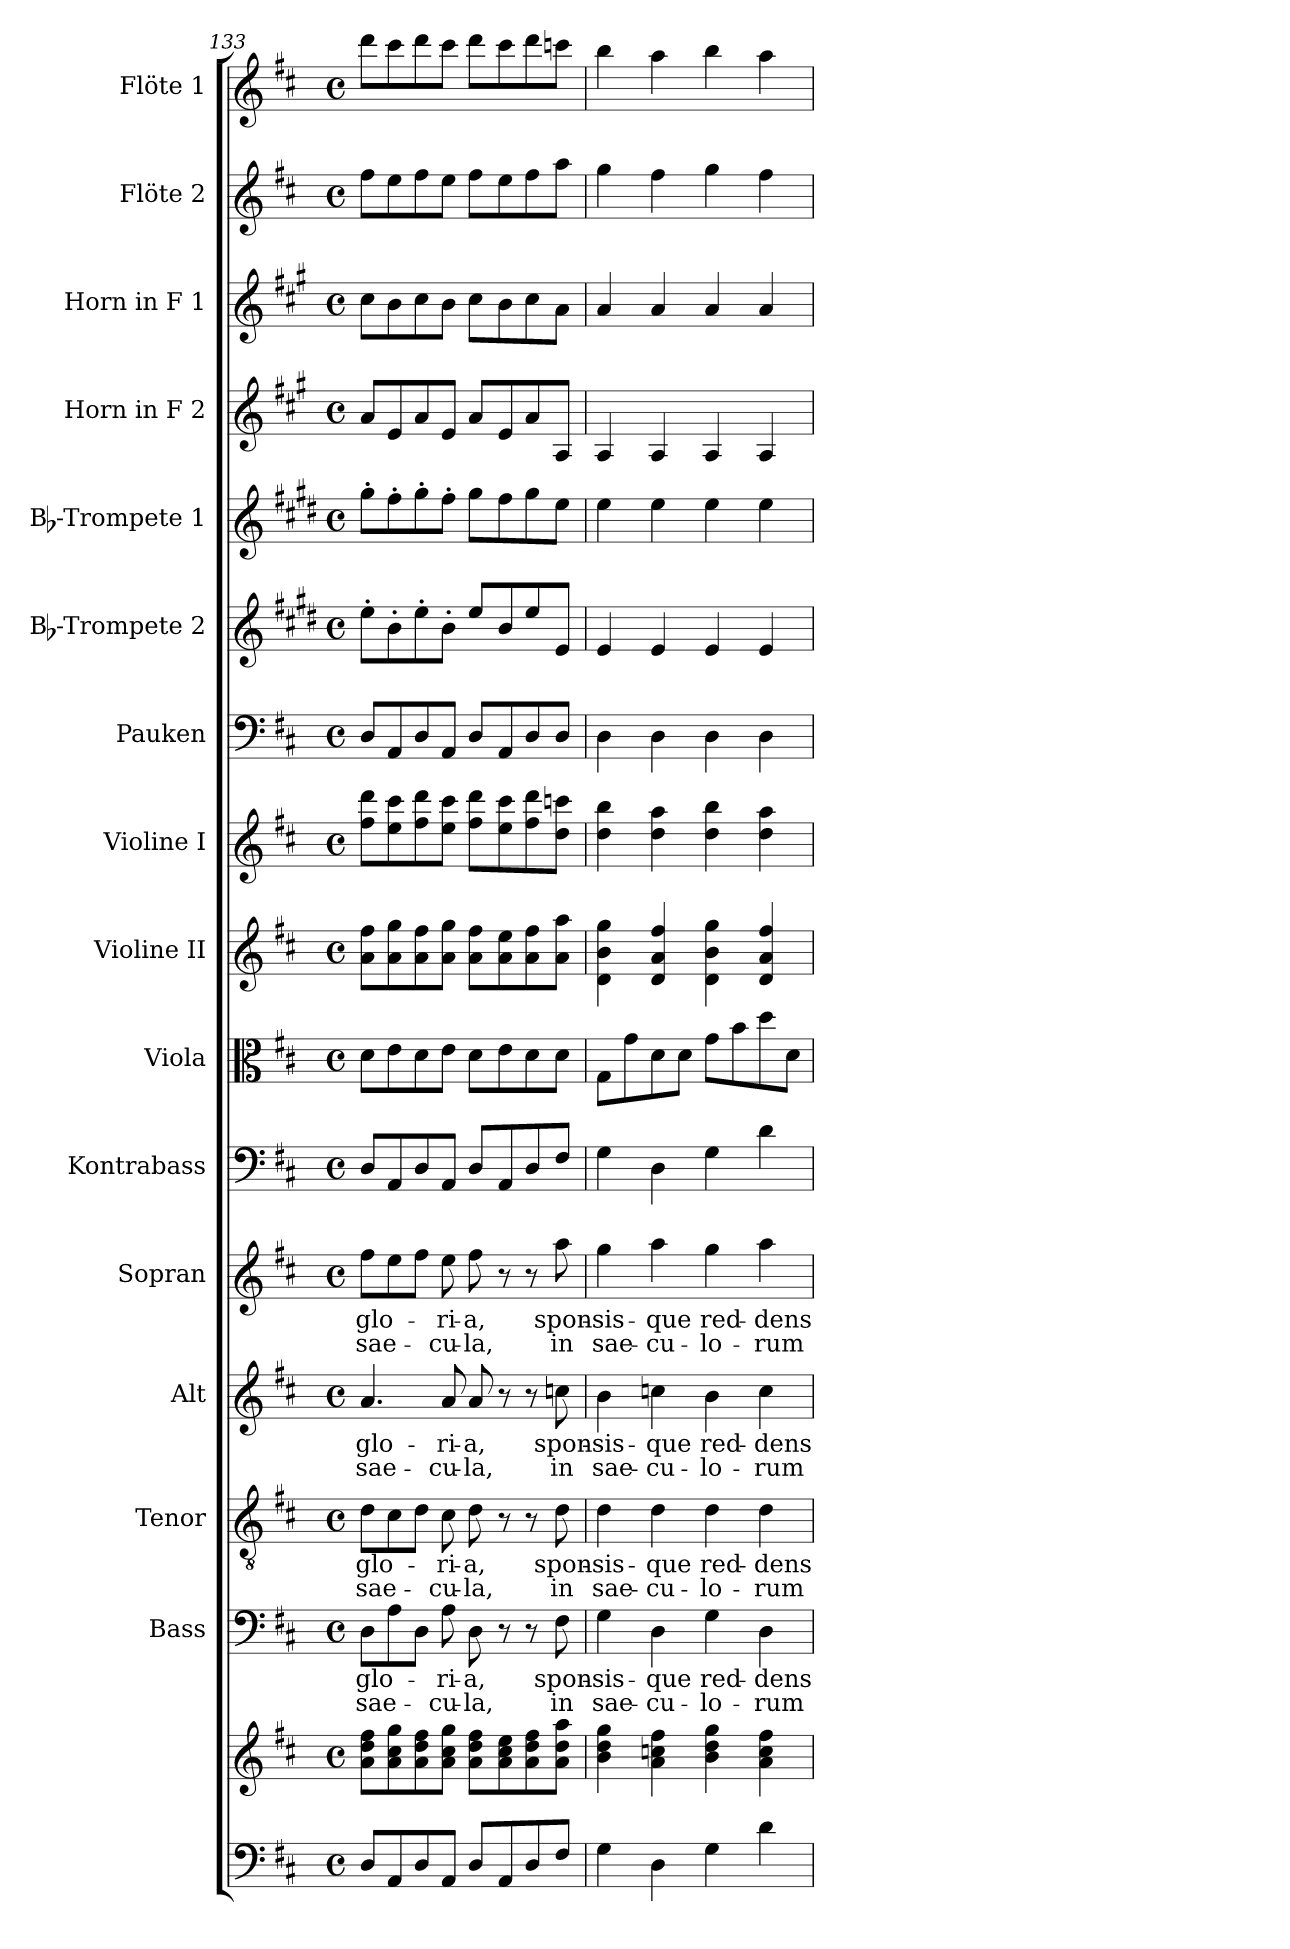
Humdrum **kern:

**kern	**kern	**kern	**text	**text	**kern	**text	**text	**kern	**text	**text	**kern	**text	**text	**kern	**kern	**kern	**kern	**kern	**kern	**kern	**kern	**kern	**kern	**kern
*part16	*part16	*part15	*part15	*part15	*part14	*part14	*part14	*part13	*part13	*part13	*part12	*part12	*part12	*part11	*part10	*part9	*part8	*part7	*part6	*part5	*part4	*part3	*part2	*part1
*staff17	*staff16	*staff15	*staff15	*staff15	*staff14	*staff14	*staff14	*staff13	*staff13	*staff13	*staff12	*staff12	*staff12	*staff11	*staff10	*staff9	*staff8	*staff7	*staff6	*staff5	*staff4	*staff3	*staff2	*staff1
*	*	*I"Bass	*	*	*I"Tenor	*	*	*I"Alt	*	*	*I"Sopran	*	*	*I"Kontrabass	*I"Viola	*I"Violine II	*I"Violine I	*I"Pauken	*I"Bb-Trompete 2	*I"Bb-Trompete 1	*I"Horn in F 2	*I"Horn in F 1	*I"Flöte 2	*I"Flöte 1
*	*	*I'B.	*	*	*I'T.	*	*	*I'A.	*	*	*I'S.	*	*	*I'Kb.	*I'Vla.	*I'Vl. II	*I'Vl. I	*I'Pk.	*I'Bb Trp. 2	*I'Bb Trp. 1	*	*	*I'Fl. 2	*I'Fl. 1
*clefF4	*clefG2	*clefF4	*	*	*clefGv2	*	*	*clefG2	*	*	*clefG2	*	*	*clefF4	*clefC3	*clefG2	*clefG2	*clefF4	*clefG2	*clefG2	*clefG2	*clefG2	*clefG2	*clefG2
*	*	*	*	*	*	*	*	*	*	*	*	*	*	*ITrd7c12	*	*	*	*	*ITrd1c2	*ITrd1c2	*ITrd4c7	*ITrd4c7	*	*
*k[f#c#]	*k[f#c#]	*k[f#c#]	*	*	*k[f#c#]	*	*	*k[f#c#]	*	*	*k[f#c#]	*	*	*k[f#c#]	*k[f#c#]	*k[f#c#]	*k[f#c#]	*k[f#c#]	*k[f#c#]	*k[f#c#]	*k[f#c#]	*k[f#c#]	*k[f#c#]	*k[f#c#]
*D:	*D:	*D:	*	*	*D:	*	*	*D:	*	*	*D:	*	*	*D:	*D:	*D:	*D:	*D:	*D:	*D:	*D:	*D:	*D:	*D:
*M4/4	*M4/4	*M4/4	*	*	*M4/4	*	*	*M4/4	*	*	*M4/4	*	*	*M4/4	*M4/4	*M4/4	*M4/4	*M4/4	*M4/4	*M4/4	*M4/4	*M4/4	*M4/4	*M4/4
*met(c)	*met(c)	*met(c)	*	*	*met(c)	*	*	*met(c)	*	*	*met(c)	*	*	*met(c)	*met(c)	*met(c)	*met(c)	*met(c)	*met(c)	*met(c)	*met(c)	*met(c)	*met(c)	*met(c)
=133	=133	=133	=133	=133	=133	=133	=133	=133	=133	=133	=133	=133	=133	=133	=133	=133	=133	=133	=133	=133	=133	=133	=133	=133
!	!	!	!LO:LY:b	!LO:LY:b	!	!LO:LY:b	!LO:LY:b	!	!LO:LY:b	!LO:LY:b	!	!LO:LY:b	!LO:LY:b	!	!	!	!	!	!	!	!	!	!	!
8D/L	8a\ 8dd\ 8ff#\L	8D\L	glo-	sae-	8d\L	glo-	sae-	4.a/	glo-	sae-	8ff#\L	glo-	sae-	8DD/L	8d\L	8a\ 8ff#\L	8ff#\ 8ddd\L	8D/L	8dd'>\L	8ff#'>\L	8d/L	8f#\L	8ff#\L	8ddd\L
8AA/	8a\ 8cc#\ 8gg\	8A\	.	.	8c#\	.	.	.	.	.	8ee\	.	.	8AAA/	8e\	8a\ 8gg\	8ee\ 8ccc#\	8AA/	8a'>\	8ee'>\	8A/	8e\	8ee\	8ccc#\
8D/	8a\ 8dd\ 8ff#\	8D\J	.	.	8d\J	.	.	.	.	.	8ff#\J	.	.	8DD/	8d\	8a\ 8ff#\	8ff#\ 8ddd\	8D/	8dd'>\	8ff#'>\	8d/	8f#\	8ff#\	8ddd\
!	!	!	!LO:LY:b	!LO:LY:b	!	!LO:LY:b	!LO:LY:b	!	!LO:LY:b	!LO:LY:b	!	!LO:LY:b	!LO:LY:b	!	!	!	!	!	!	!	!	!	!	!
8AA/J	8a\ 8cc#\ 8gg\J	8A\	-ri-	-cu-	8c#\	-ri-	-cu-	8a/	-ri-	-cu-	8ee\	-ri-	-cu-	8AAA/J	8e\J	8a\ 8gg\J	8ee\ 8ccc#\J	8AA/J	8a'>\J	8ee'>\J	8A/J	8e\J	8ee\J	8ccc#\J
!	!	!	!LO:LY:b	!LO:LY:b	!	!LO:LY:b	!LO:LY:b	!	!LO:LY:b	!LO:LY:b	!	!LO:LY:b	!LO:LY:b	!	!	!	!	!	!	!	!	!	!	!
8D/L	8a\ 8dd\ 8ff#\L	8D\	-a,	-la,	8d\	-a,	-la,	8a/	-a,	-la,	8ff#\	-a,	-la,	8DD/L	8d\L	8a\ 8ff#\L	8ff#\ 8ddd\L	8D/L	8dd/L	8ff#\L	8d/L	8f#\L	8ff#\L	8ddd\L
8AA/	8a\ 8cc#\ 8ee\	8r	.	.	8r	.	.	8r	.	.	8r	.	.	8AAA/	8e\	8a\ 8ee\	8ee\ 8ccc#\	8AA/	8a/	8ee\	8A/	8e\	8ee\	8ccc#\
8D/	8a\ 8dd\ 8ff#\	8r	.	.	8r	.	.	8r	.	.	8r	.	.	8DD/	8d\	8a\ 8ff#\	8ff#\ 8ddd\	8D/	8dd/	8ff#\	8d/	8f#\	8ff#\	8ddd\
!	!	!	!LO:LY:b	!LO:LY:b	!	!LO:LY:b	!LO:LY:b	!	!LO:LY:b	!LO:LY:b	!	!LO:LY:b	!LO:LY:b	!	!	!	!	!	!	!	!	!	!	!
8F#/J	8a\ 8dd\ 8aa\J	8F#\	spon-	in	8d\	spon-	in	8ccn\	spon-	in	8aa\	spon-	in	8FF#/J	8d\J	8a\ 8aa\J	8dd\ 8cccn\J	8D/J	8d/J	8dd\J	8D/J	8d\J	8aa\J	8cccn\J
=134	=134	=134	=134	=134	=134	=134	=134	=134	=134	=134	=134	=134	=134	=134	=134	=134	=134	=134	=134	=134	=134	=134	=134	=134
!	!	!	!LO:LY:b	!LO:LY:b	!	!LO:LY:b	!LO:LY:b	!	!LO:LY:b	!LO:LY:b	!	!LO:LY:b	!LO:LY:b	!	!	!	!	!	!	!	!	!	!	!
4G\	4b\ 4dd\ 4gg\	4G\	-sis-	sae-	4d\	-sis-	sae-	4b\	-sis-	sae-	4gg\	-sis-	sae-	4GG\	8G\L	4d\ 4b\ 4gg\	4dd\ 4bb\	4D\	4d/	4dd\	4D/	4d/	4gg\	4bb\
.	.	.	.	.	.	.	.	.	.	.	.	.	.	.	8g\	.	.	.	.	.	.	.	.	.
!	!	!	!LO:LY:b	!LO:LY:b	!	!LO:LY:b	!LO:LY:b	!	!LO:LY:b	!LO:LY:b	!	!LO:LY:b	!LO:LY:b	!	!	!	!	!	!	!	!	!	!	!
4D\	4a\ 4ccn\ 4ff#\	4D\	-que	-cu-	4d\	-que	-cu-	4ccn\	-que	-cu-	4aa\	-que	-cu-	4DD\	8d\	4d/ 4a/ 4ff#/	4dd\ 4aa\	4D\	4d/	4dd\	4D/	4d/	4ff#\	4aa\
.	.	.	.	.	.	.	.	.	.	.	.	.	.	.	8d\J	.	.	.	.	.	.	.	.	.
!	!	!	!LO:LY:b	!LO:LY:b	!	!LO:LY:b	!LO:LY:b	!	!LO:LY:b	!LO:LY:b	!	!LO:LY:b	!LO:LY:b	!	!	!	!	!	!	!	!	!	!	!
4G\	4b\ 4dd\ 4gg\	4G\	red-	-lo-	4d\	red-	-lo-	4b\	red-	-lo-	4gg\	red-	-lo-	4GG\	8g\L	4d\ 4b\ 4gg\	4dd\ 4bb\	4D\	4d/	4dd\	4D/	4d/	4gg\	4bb\
.	.	.	.	.	.	.	.	.	.	.	.	.	.	.	8b\	.	.	.	.	.	.	.	.	.
!	!	!	!LO:LY:b	!LO:LY:b	!	!LO:LY:b	!LO:LY:b	!	!LO:LY:b	!LO:LY:b	!	!LO:LY:b	!LO:LY:b	!	!	!	!	!	!	!	!	!	!	!
4d\	4a\ 4cc\ 4ff#\	4D\	-dens	-rum	4d\	-dens	-rum	4cc\	-dens	-rum	4aa\	-dens	-rum	4D\	8dd\	4d/ 4a/ 4ff#/	4dd\ 4aa\	4D\	4d/	4dd\	4D/	4d/	4ff#\	4aa\
.	.	.	.	.	.	.	.	.	.	.	.	.	.	.	8d\J	.	.	.	.	.	.	.	.	.
=	=	=	=	=	=	=	=	=	=	=	=	=	=	=	=	=	=	=	=	=	=	=	=	=
*-	*-	*-	*-	*-	*-	*-	*-	*-	*-	*-	*-	*-	*-	*-	*-	*-	*-	*-	*-	*-	*-	*-	*-	*-
